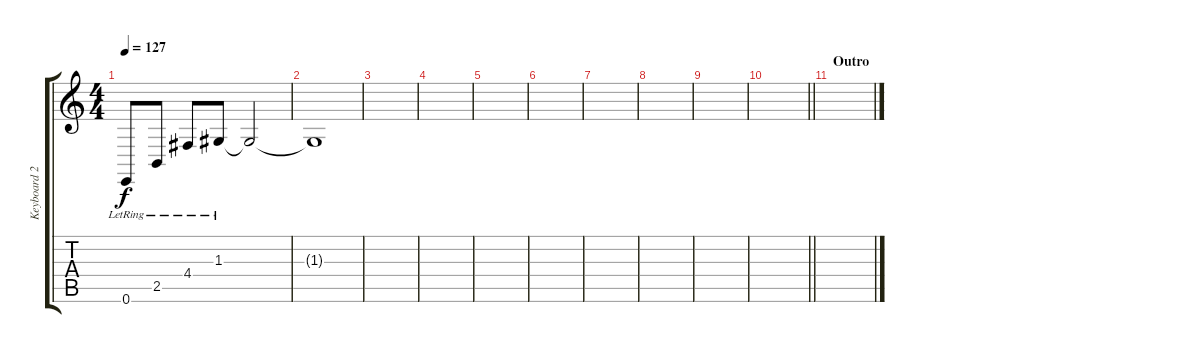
\track ("Keyboard 2" "Keyboard 2") {instrument electricpiano1}
\staff {score tabs}
\tuning (E4 B3 G3 D3 A2 E2) {hide}
\ts (4 4)
\tempo 127
\clef g2
\ks c
0.6{lr}.8{dy f} 2.5{lr}.8 4.4{lr}.8 1.3{lr}.8 1.3{t}.2 |
1.3{t}.1 |
|
|
|
|
|
|
|
\barLineRight lightlight
|
\section ("" "Outro")
